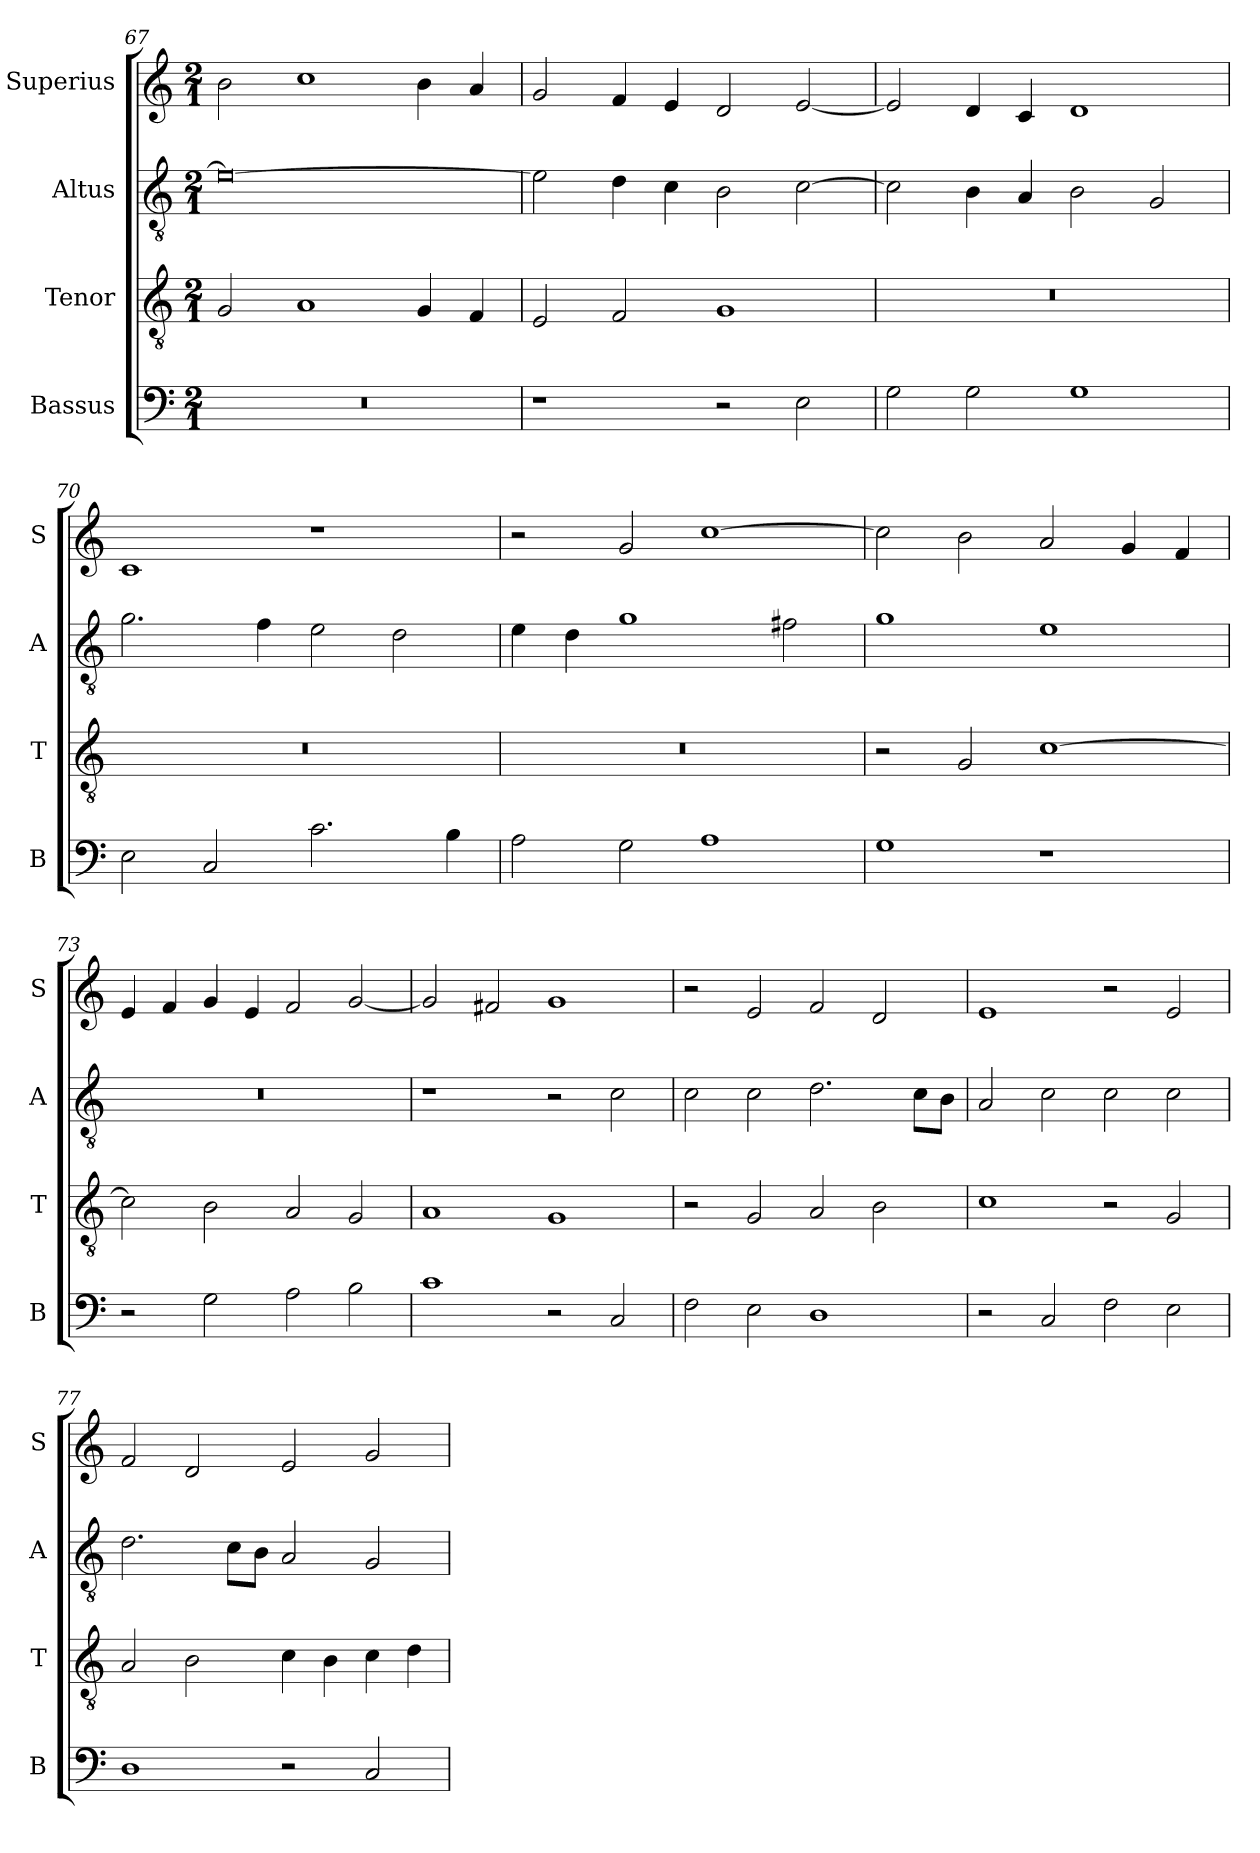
**kern	**kern	**kern	**kern
*part4	*part3	*part2	*part1
*staff4	*staff3	*staff2	*staff1
*I"Bassus	*I"Tenor	*I"Altus	*I"Superius
*I'B	*I'T	*I'A	*I'S
*clefF4	*clefGv2	*clefGv2	*clefG2
*k[]	*k[]	*k[]	*k[]
*C:	*C:	*C:	*C:
*M2/1	*M2/1	*M2/1	*M2/1
=67	=67	=67	=67
0r	2G	0e_	2b
.	1A	.	1cc
.	4G	.	4b
.	4F	.	4a
=68	=68	=68	=68
1r	2E	2e]	2g
.	2F	4d	4f
.	.	4c	4e
2r	1G	2B	2d
2E	.	[2c	[2e
=69	=69	=69	=69
2G	0r	2c]	2e]
2G	.	4B	4d
.	.	4A	4c
1G	.	2B	1d
.	.	2G	.
=70	=70	=70	=70
2E	0r	2.g	1c
2C	.	.	.
.	.	4f	.
2.c	.	2e	1r
.	.	2d	.
4B	.	.	.
=71	=71	=71	=71
2A	0r	4e	2r
.	.	4d	.
2G	.	1g	2g
1A	.	.	[1cc
.	.	2f#X	.
=72	=72	=72	=72
1G	2r	1g	2cc]
.	2G	.	2b
1r	[1c	1e	2a
.	.	.	4g
.	.	.	4f
=73	=73	=73	=73
2r	2c]	0r	4e
.	.	.	4f
2G	2B	.	4g
.	.	.	4e
2A	2A	.	2f
2B	2G	.	[2g
=74	=74	=74	=74
1c	1A	1r	2g]
.	.	.	2f#X
2r	1G	2r	1g
2C	.	2c	.
=75	=75	=75	=75
2F	2r	2c	2r
2E	2G	2c	2e
1D	2A	2.d	2f
.	2B	.	2d
.	.	8cL	.
.	.	8BJ	.
=76	=76	=76	=76
2r	1c	2A	1e
2C	.	2c	.
2F	2r	2c	2r
2E	2G	2c	2e
=77	=77	=77	=77
1D	2A	2.d	2f
.	2B	.	2d
.	.	8cL	.
.	.	8BJ	.
2r	4c	2A	2e
.	4B	.	.
2C	4c	2G	2g
.	4d	.	.
=	=	=	=
*-	*-	*-	*-
